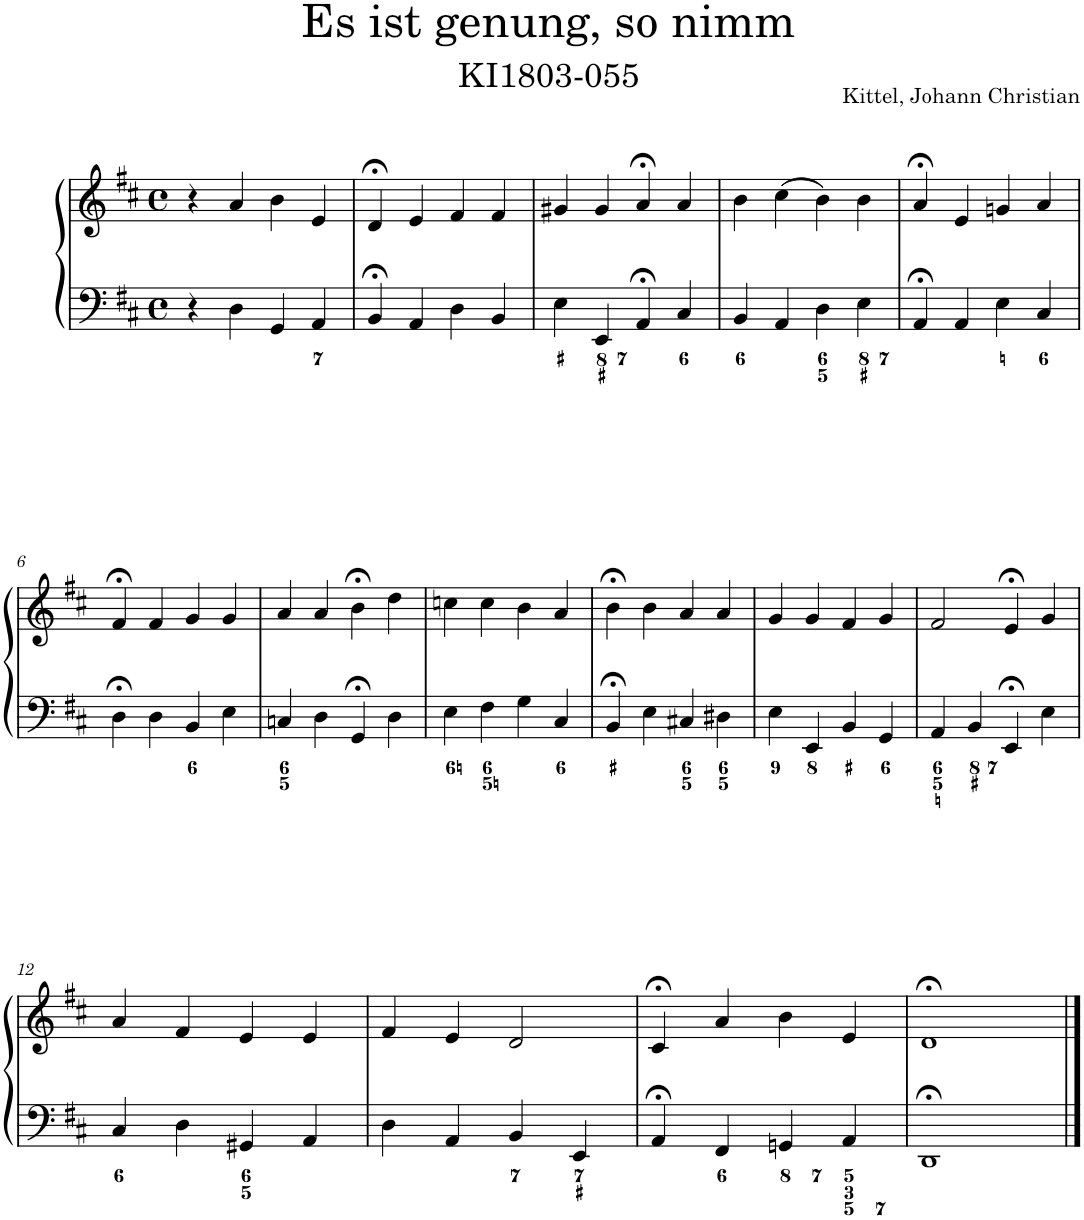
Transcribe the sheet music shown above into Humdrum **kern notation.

**kern	**kern
*part1	*part1
*staff2	*staff1
*I"Piano	*
*I'Pno.	*
*clefF4	*clefG2
*k[f#c#]	*k[f#c#]
*M4/4	*M4/4
*met(c)	*met(c)
=1	=1
4r	4r
4D\	4a/
4GG/	4b\
4AA/	4e/
=2	=2
4BB;</	4d;</
4AA/	4e/
4D\	4f#/
4BB/	4f#/
=3	=3
4E\	4g#X/
4EE/	4g#/
4AA;</	4a;</
4C#/	4a/
=4	=4
4BB/	4b\
4AA/	(4cc#\
4D\	4b\)
4E\	4b\
=5	=5
4AA;</	4a;</
4AA/	4e/
4E\	4gn/
4C#/	4a/
!!LO:LB:g=z
=6	=6
4D;<\	4f#;</
4D\	4f#/
4BB/	4g/
4E\	4g/
=7	=7
4Cn/	4a/
4D\	4a/
4GG;</	4b;<\
4D\	4dd\
=8	=8
4E\	4ccn\
4F#\	4cc\
4G\	4b\
4C#/	4a/
=9	=9
4BB;</	4b;<\
4E\	4b\
4C#X/	4a/
4D#X\	4a/
=10	=10
4E\	4g/
4EE/	4g/
4BB/	4f#/
4GG/	4g/
=11	=11
4AA/	2f#/
4BB/	.
4EE;</	4e;</
4E\	4g/
!!LO:LB:g=z
=12	=12
4C#/	4a/
4D\	4f#/
4GG#X/	4e/
4AA/	4e/
=13	=13
4D\	4f#/
4AA/	4e/
4BB/	2d/
4EE/	.
=14	=14
4AA;</	4c#;</
4FF#/	4a/
4GGn/	4b\
4AA/	4e/
=15	=15
1DD;<	1d;<
==	==
*-	*-
